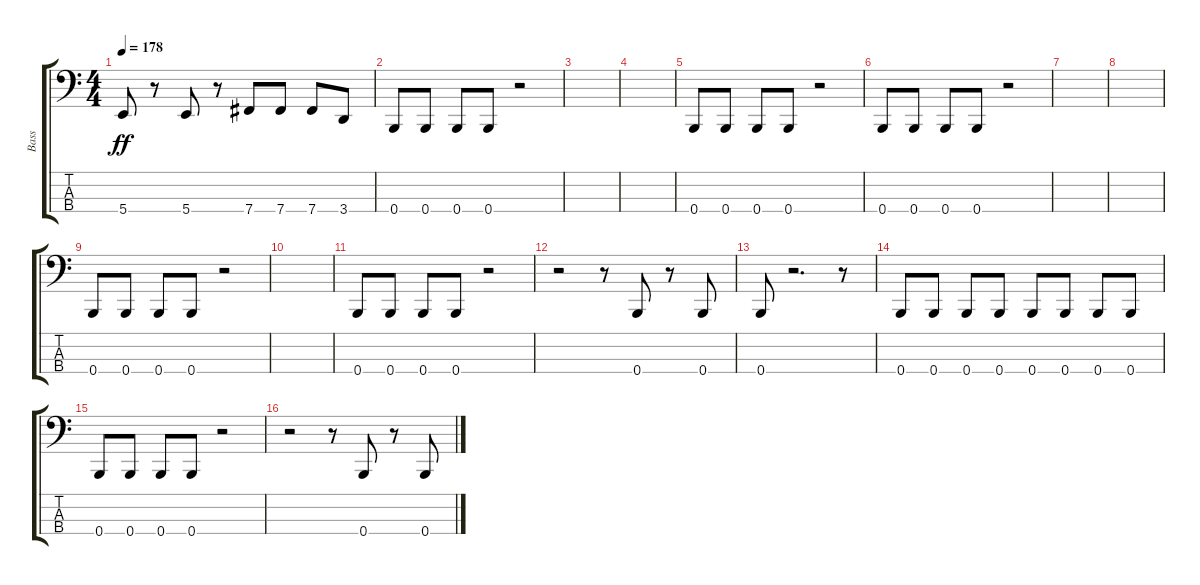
\track ("Bass" "Bass") {instrument electricbasspick}
\staff {score tabs}
\tuning (E2 B1 Gb1 B0) {hide}
\ts (4 4)
\tempo 178
\clef f4
\ks c
5.4.8{dy ff} r.8 5.4.8 r.8 7.4.8 7.4.8 7.4.8 3.4.8 |
0.4.8 0.4.8 0.4.8 0.4.8 r.2 |
|
|
0.4.8 0.4.8 0.4.8 0.4.8 r.2 |
0.4.8 0.4.8 0.4.8 0.4.8 r.2 |
|
|
0.4.8 0.4.8 0.4.8 0.4.8 r.2 |
|
0.4.8 0.4.8 0.4.8 0.4.8 r.2 |
r.2 r.8 0.4.8 r.8 0.4.8 |
0.4.8 r.2{d} r.8 |
0.4.8 0.4.8 0.4.8 0.4.8 0.4.8 0.4.8 0.4.8 0.4.8 |
0.4.8 0.4.8 0.4.8 0.4.8 r.2 |
r.2 r.8 0.4.8 r.8 0.4.8
